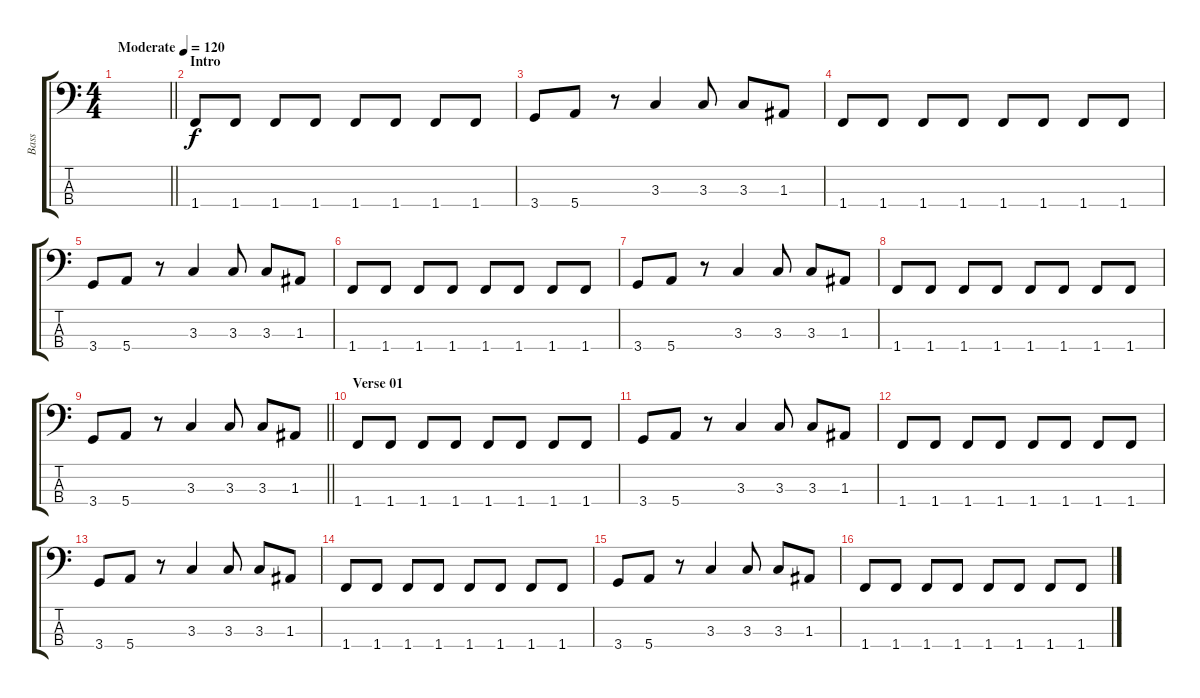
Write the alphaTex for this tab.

\track ("Bass" "Bass") {instrument electricbassfinger}
\staff {score tabs}
\tuning (G2 D2 A1 E1) {hide}
\ts (4 4)
\tempo (120 "Moderate")
\clef f4
\barLineRight lightlight
\ks c
|
\section ("" "Intro")
1.4.8 1.4.8 1.4.8 1.4.8 1.4.8 1.4.8 1.4.8 1.4.8 |
3.4.8 5.4.8 r.8 3.3.4 3.3.8 3.3.8 1.3.8 |
1.4.8 1.4.8 1.4.8 1.4.8 1.4.8 1.4.8 1.4.8 1.4.8 |
3.4.8 5.4.8 r.8 3.3.4 3.3.8 3.3.8 1.3.8 |
1.4.8 1.4.8 1.4.8 1.4.8 1.4.8 1.4.8 1.4.8 1.4.8 |
3.4.8 5.4.8 r.8 3.3.4 3.3.8 3.3.8 1.3.8 |
1.4.8 1.4.8 1.4.8 1.4.8 1.4.8 1.4.8 1.4.8 1.4.8 |
\barLineRight lightlight
3.4.8 5.4.8 r.8 3.3.4 3.3.8 3.3.8 1.3.8 |
\section ("" "Verse 01")
1.4.8 1.4.8 1.4.8 1.4.8 1.4.8 1.4.8 1.4.8 1.4.8 |
3.4.8 5.4.8 r.8 3.3.4 3.3.8 3.3.8 1.3.8 |
1.4.8 1.4.8 1.4.8 1.4.8 1.4.8 1.4.8 1.4.8 1.4.8 |
3.4.8 5.4.8 r.8 3.3.4 3.3.8 3.3.8 1.3.8 |
1.4.8 1.4.8 1.4.8 1.4.8 1.4.8 1.4.8 1.4.8 1.4.8 |
3.4.8 5.4.8 r.8 3.3.4 3.3.8 3.3.8 1.3.8 |
1.4.8 1.4.8 1.4.8 1.4.8 1.4.8 1.4.8 1.4.8 1.4.8
